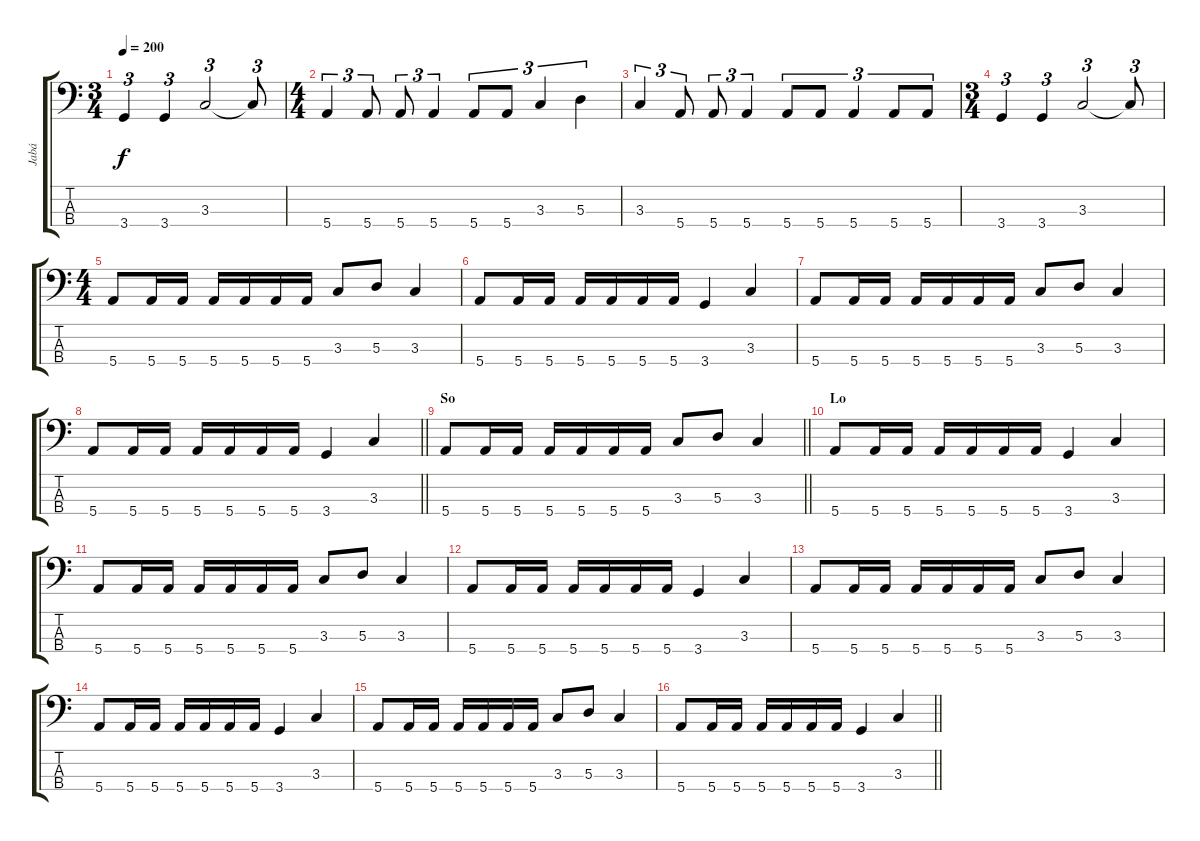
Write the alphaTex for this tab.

\track ("Jabá" "Jabá") {instrument electricbasspick}
\staff {score tabs}
\tuning (G2 D2 A1 E1) {hide}
\ts (3 4)
\tempo 200
\clef f4
\ks c
3.4.4{tu (3 2) dy f} 3.4.4{tu (3 2)} 3.3.2{tu (3 2)} 3.3{t}.8{tu (3 2)} |
\ts (4 4)
5.4.4{tu (3 2)} 5.4.8{tu (3 2)} 5.4.8{tu (3 2)} 5.4.4{tu (3 2)} 5.4.8{tu (3 2)} 5.4.8{tu (3 2)} 3.3.4{tu (3 2)} 5.3.4{tu (3 2)} |
3.3.4{tu (3 2)} 5.4.8{tu (3 2)} 5.4.8{tu (3 2)} 5.4.4{tu (3 2)} 5.4.8{tu (3 2)} 5.4.8{tu (3 2)} 5.4.4{tu (3 2)} 5.4.8{tu (3 2)} 5.4.8{tu (3 2)} |
\ts (3 4)
3.4.4{tu (3 2)} 3.4.4{tu (3 2)} 3.3.2{tu (3 2)} 3.3{t}.8{tu (3 2)} |
\ts (4 4)
5.4.8 5.4.16 5.4.16 5.4.16 5.4.16 5.4.16 5.4.16 3.3.8 5.3.8 3.3.4 |
5.4.8 5.4.16 5.4.16 5.4.16 5.4.16 5.4.16 5.4.16 3.4.4 3.3.4 |
5.4.8 5.4.16 5.4.16 5.4.16 5.4.16 5.4.16 5.4.16 3.3.8 5.3.8 3.3.4 |
\barLineRight lightlight
5.4.8 5.4.16 5.4.16 5.4.16 5.4.16 5.4.16 5.4.16 3.4.4 3.3.4 |
\section ("" "So")
\barLineRight lightlight
5.4.8 5.4.16 5.4.16 5.4.16 5.4.16 5.4.16 5.4.16 3.3.8 5.3.8 3.3.4 |
\section ("" "Lo")
5.4.8 5.4.16 5.4.16 5.4.16 5.4.16 5.4.16 5.4.16 3.4.4 3.3.4 |
5.4.8 5.4.16 5.4.16 5.4.16 5.4.16 5.4.16 5.4.16 3.3.8 5.3.8 3.3.4 |
5.4.8 5.4.16 5.4.16 5.4.16 5.4.16 5.4.16 5.4.16 3.4.4 3.3.4 |
5.4.8 5.4.16 5.4.16 5.4.16 5.4.16 5.4.16 5.4.16 3.3.8 5.3.8 3.3.4 |
5.4.8 5.4.16 5.4.16 5.4.16 5.4.16 5.4.16 5.4.16 3.4.4 3.3.4 |
5.4.8 5.4.16 5.4.16 5.4.16 5.4.16 5.4.16 5.4.16 3.3.8 5.3.8 3.3.4 |
\barLineRight lightlight
5.4.8 5.4.16 5.4.16 5.4.16 5.4.16 5.4.16 5.4.16 3.4.4 3.3.4
